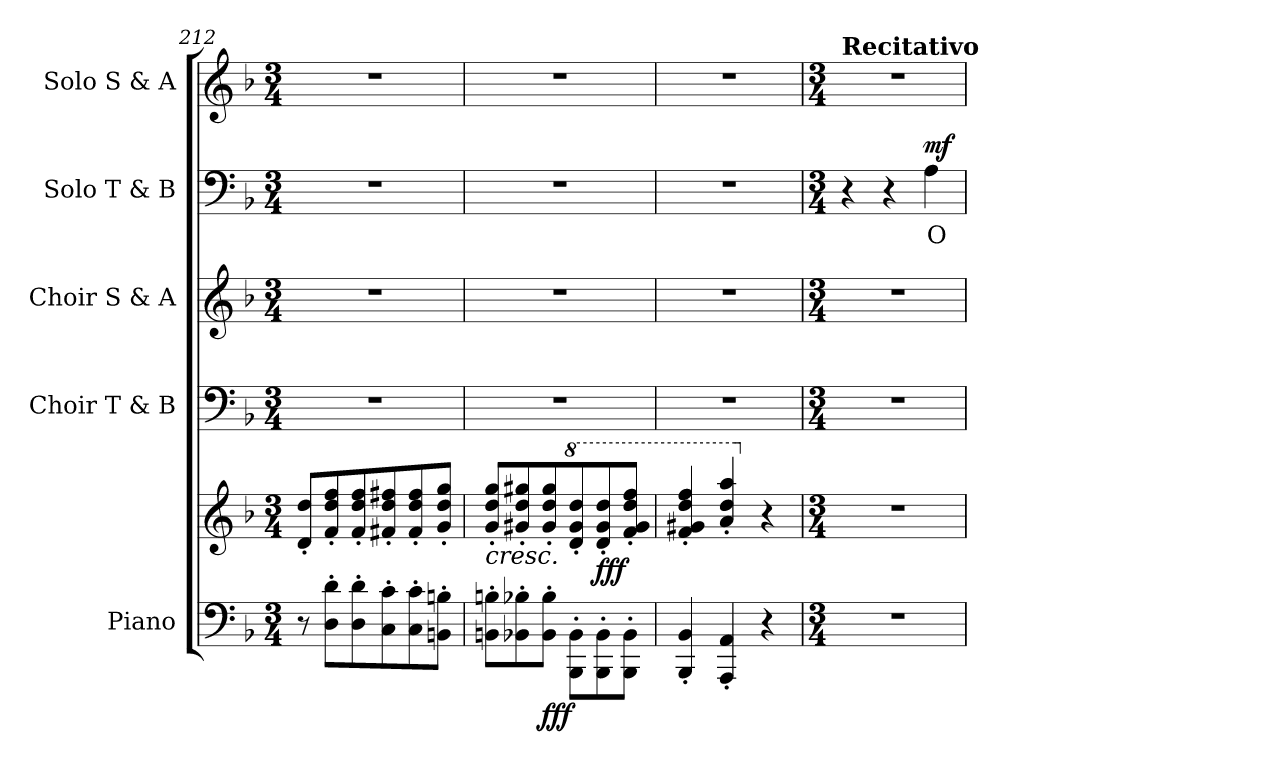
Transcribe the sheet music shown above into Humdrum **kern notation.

**kern	**kern	**dynam	**kern	**kern	**kern	**text	**dynam	**kern
*part5	*part5	*part5	*part4	*part3	*part2	*part2	*part2	*part1
*staff6	*staff5	*staff5/6	*staff4	*staff3	*staff2	*staff2	*staff2	*staff1
*I"Piano	*	*	*I"Choir T &amp; B	*I"Choir S &amp; A	*I"Solo T &amp; B	*	*	*I"Solo S &amp; A
*I'Pno	*	*	*I'Choir T &amp; B	*I'Choir S &amp; A	*I'Solo T &amp; B	*	*	*I'Solo S &amp; A
*clefF4	*clefG2	*	*clefF4	*clefG2	*clefF4	*	*	*clefG2
*k[b-]	*k[b-]	*	*k[b-]	*k[b-]	*k[b-]	*	*	*k[b-]
*M3/4	*M3/4	*	*M3/4	*M3/4	*M3/4	*	*	*M3/4
=212	=212	=212	=212	=212	=212	=212	=212	=212
8r	8d/' 8dd/'L	.	2.r	2.r	2.r	.	.	2.r
8D\' 8d\'L	8f/' 8dd/' 8ff/'	.	.	.	.	.	.	.
8D\' 8d\'	8f/' 8dd/' 8ff/'	.	.	.	.	.	.	.
8C\' 8c\'	8f#X/' 8dd/' 8ff#X/'	.	.	.	.	.	.	.
8C\' 8c\'	8f#/' 8dd/' 8ff#/'	.	.	.	.	.	.	.
8BBn\' 8Bn\'J	8g/' 8dd/' 8gg/'J	.	.	.	.	.	.	.
=213	=213	=213	=213	=213	=213	=213	=213	=213
!	!	!LO:HP:b	!	!	!	!	!	!
8BBn\' 8Bn\'L	8g/' 8dd/' 8gg/'L	<	2.r	2.r	2.r	.	.	2.r
8BB-X\' 8B-X\'	8g#X/' 8dd/' 8gg#X/'	.	.	.	.	.	.	.
!	!	!LO:DY:b=2	!	!	!	!	!	!
8BB-\' 8B-\'J	8g#/' 8dd/' 8gg#/'	fff	.	.	.	.	.	.
*	*8va	*	*	*	*	*	*	*
8BBB-\' 8BB-\'L	8dd/' 8gg#/' 8ddd/'	.	.	.	.	.	.	.
!	!	!LO:DY:b	!	!	!	!	!	!
8BBB-\' 8BB-\'	8dd/' 8gg#/' 8ddd/'	fff	.	.	.	.	.	.
8BBB-\' 8BB-\'J	8ff/' 8gg#/' 8ddd/' 8fff/'J	.	.	.	.	.	.	.
.	.	[	.	.	.	.	.	.
=214	=214	=214	=214	=214	=214	=214	=214	=214
4BBB-/' 4BB-/'	4ff/' 4gg#X/' 4ddd/' 4fff/'	.	2.r	2.r	2.r	.	.	2.r
4AAA/' 4AA/'	4aa/' 4ddd/' 4aaa/'	.	.	.	.	.	.	.
*	*X8va	*	*	*	*	*	*	*
4r	4r	.	.	.	.	.	.	.
!!LO:PB:g=z
=215	=215	=215	=215	=215	=215	=215	=215	=215
*M3/4	*M3/4	*	*M3/4	*M3/4	*M3/4	*	*	*M3/4
!	!	!	!	!	!	!	!	!LO:TX:a:B:t=Recitativo
2.r	2.r	.	2.r	2.r	4r	.	.	2.r
.	.	.	.	.	4r	.	.	.
!	!	!	!	!	!	!LO:LY:b	!LO:DY:a	!
.	.	.	.	.	4A\	O	mf	.
=	=	=	=	=	=	=	=	=
*-	*-	*-	*-	*-	*-	*-	*-	*-
